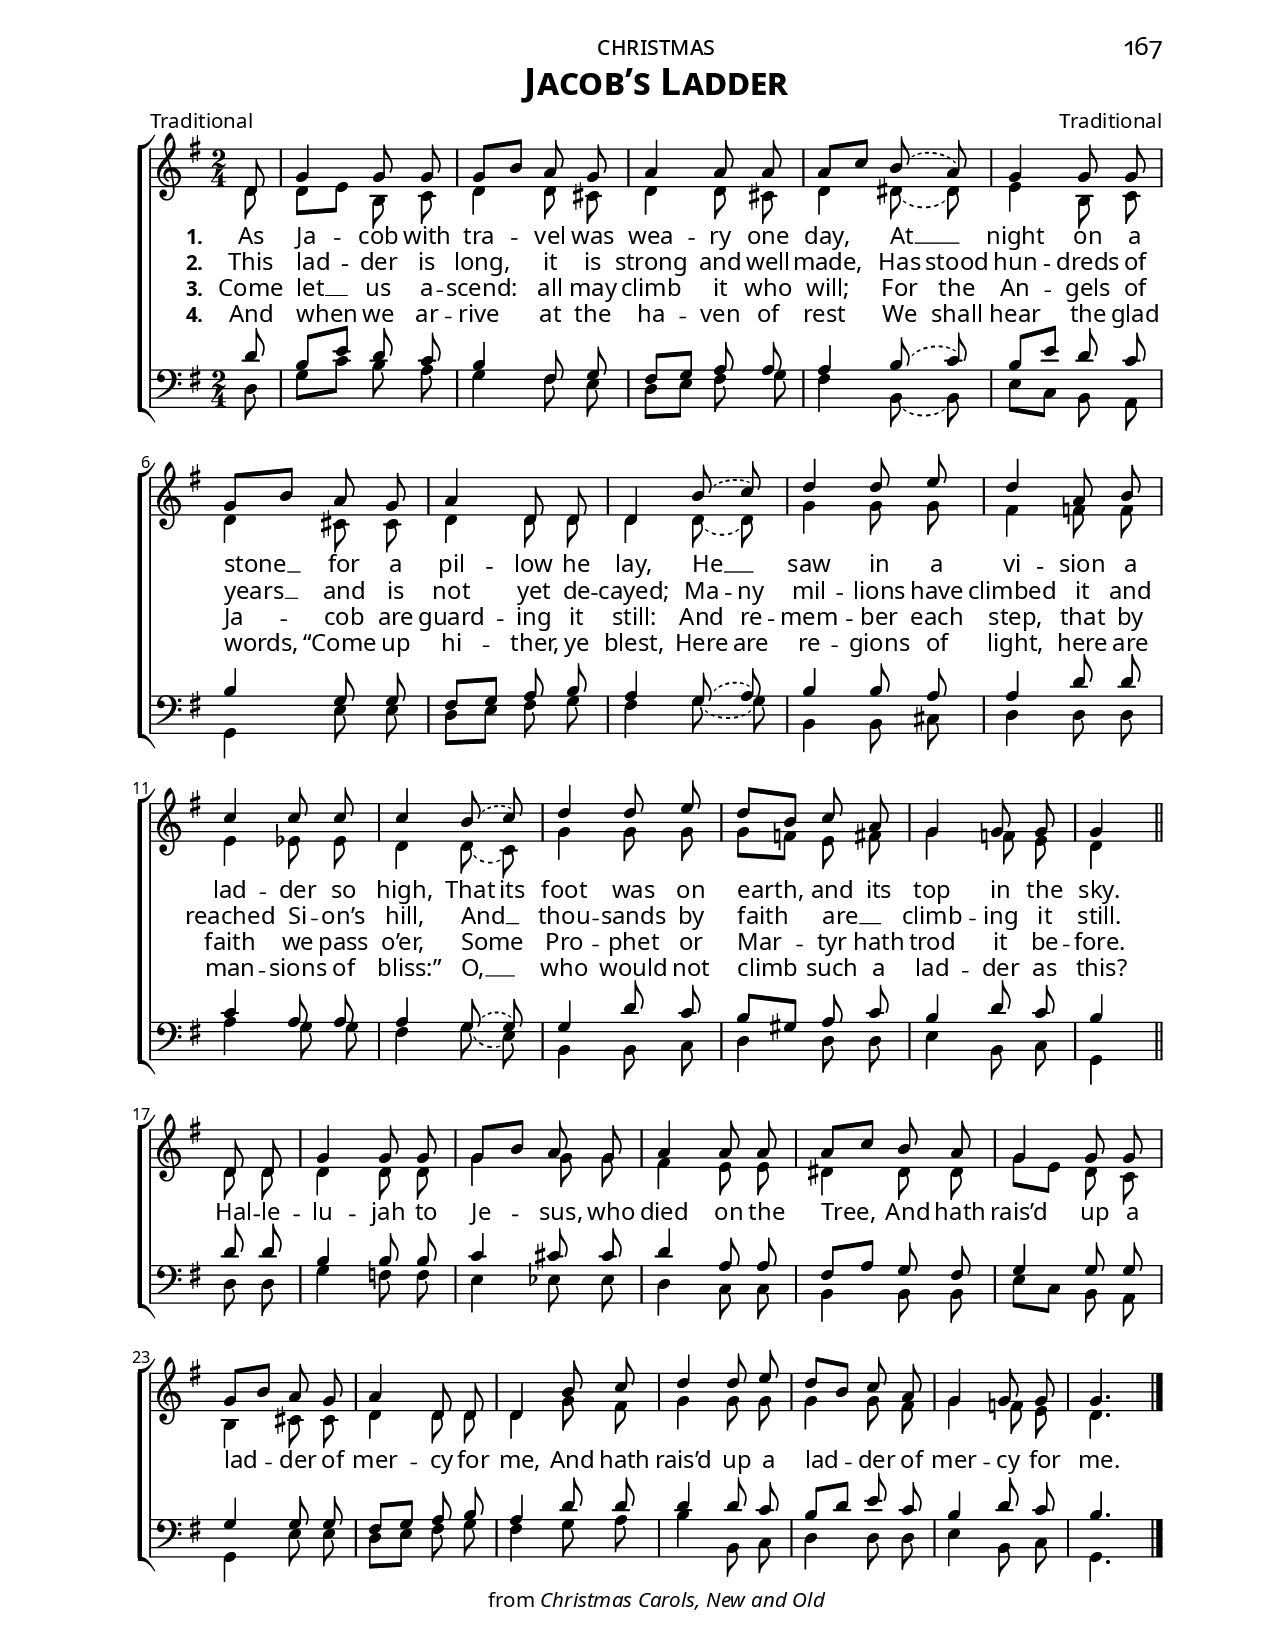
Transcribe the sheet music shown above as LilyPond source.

\version "2.24.0"
\include "util.ly"
\header {
  title = \markup{\override #'(font-name . "Garamond Premier Pro Semibold"){ \abs-fontsize #18 \smallCapsOldStyle"Jacob’s Ladder"}}
  poet = \markup\oldStyleNum"Traditional"
  composer = \markup\oldStyleNum"Traditional"
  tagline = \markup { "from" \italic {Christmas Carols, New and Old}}
}
\paper {
  %print-all-headers = ##t
  paper-height = 11\in
  paper-width = 8.5\in
  indent = 0\in
  %system-system-spacing = #'((basic-distance . 10) (padding . 0))
  system-system-spacing =
    #'((basic-distance . 0)
       (minimum-distance . 0)
       (padding . -15)
       (stretchability . 100))
  ragged-last-bottom = ##f
  ragged-bottom = ##f
  two-sided = ##t
  inner-margin = 1\in
  outer-margin = 0.75\in
  top-margin = 0.26\in
  bottom-margin = 0.25\in
  first-page-number = #167
  print-first-page-number = ##t
  headerLine = \markup{\override #'(font-name . "Garamond Premier Pro") \smallCapsOldStyle"christmas"}
  oddHeaderMarkup = \markup\fill-line{
     \override #'(font-name . "Garamond Premier Pro")\abs-fontsize #12.5
     \combine 
        \fill-line{"" \if \should-print-page-number
        \oldStylePageNum""
        }
        \fill-line{\headerLine}
  }
  evenHeaderMarkup = \markup {
     \override #'(font-name . "Garamond Premier Pro")\abs-fontsize #12.5
     \combine
        \if \should-print-page-number
        \oldStylePageNum""
        \fill-line{\headerLine}
  }
}
#(set-global-staff-size 18) \paper{ #(define fonts (make-pango-font-tree "Garamond Premier Pro" "Garamond Premier Pro" "Garamond Premier Pro" (/ 18 20))) }
global = {
  \key g \major
  \time 2/4
  \autoBeamOff
  \slurDashed
}

sopMusic = \relative c' {
  \partial 8 d8 |
  g4 g8 g |
  g[ b] a g |
  a4 a8 a |
  a[ c] b( a) |
  
  g4 g8 g |
  g[ b] a g |
  a4 d,8 d |
  d4 b'8( c) |
  d4 d8 e |
  
  d4 a8 b |
  c4 c8 c |
  \slurDashed
  c4 b8( c) |
  d4 d8 e |
  d[ b] c a|
  
  g4 g8 g |
  \partial 4 g4 \bar "||" \break
  \partial 4 d8 d |
  g4 g8 g |
  g[ b] a g |
  a4 a8 a |
  
  a[ c] b a |
  g4 g8 g |
  g[ b] a g |
  a4 d,8 d |
  
  d4 b'8 c |
  d4 d8 e |
  d[ b] c a |
  g4 g8 g |
  \partial 4. g4. \bar "|."
}
sopWords = \lyricmode {
  
}

altoMusic = \relative c' {
  d8 |
  d[ e] b c |
  d4 d8 cis |
  d4 d8 cis |
  d4 dis8( dis) |
  
  e4 b8 c |
  d4 cis8 cis |
  d4 d8 d |
  d4 d8( d) |
  g4 g8 g |
  
  fis4 f8 f |
  e4 ees8 ees8 |
  \slurDashed
  d4 d8( c) |
  g'4 g8 g |
  g[ f] e fis |
  
  g4 f8 e |
  d4 \bar "||"
  d8 d |
  d4 d8 d |
  g4 g8 g |
  fis4 e8 e |
  
  dis4 dis8 dis |
  g[ e] d c |
  b4 cis8 cis |
  d4 d8 d |
  
  d4 g8 fis |
  g4 g8 g |
  g4 g8 fis |
  g4 f8 e |
  d4. \bar "|."
}
dropLyrics = {
  \dropLyricsXI
}
altoWords = \lyricmode {
  \dropLyrics
  \set stanza = #"1. "
  As Ja -- cob with tra -- vel was wea -- ry one
  \set associatedVoice = "sopranos"
  day,
  At __ night on a stone __ for a pil -- low he lay,
  He __ saw in a vi -- sion a lad -- der so high,
  \set ignoreMelismata = ##t
  That its foot was on \unset ignoreMelismata
  earth, and its top in the sky.
  
  Hal -- le -- lu -- jah to Je -- sus, who died on the Tree,
  And hath rais’d up a lad -- der of mer -- cy for me,
  And hath rais’d up a lad -- der of mer -- cy for me.
}
altoWordsII = \lyricmode {
  \dropLyrics
%\markup\italic
  \set stanza = #"2. "
  This lad -- der is long, it is strong and well -- 
  \set associatedVoice = "sopranos"
  made,
  \set ignoreMelismata = ##t
  Has stood hun -- dreds of years __ _ and is not yet de -- cayed;
  Ma -- ny mil -- lions have climbed it and reached Si -- on’s hill,
  And __ _ thou -- sands by faith _ are __ _ climb -- ing it still.
}
altoWordsIII = \lyricmode {
  \dropLyrics
  \set stanza = #"3. "
  Come let __ us a -- scend: all may climb it who 
  \set associatedVoice = "sopranos"
  will;
  \set ignoreMelismata = ##t
  For the An -- gels of Ja -- _ cob are guard -- ing it still:
  And re -- mem -- ber each step, that by faith we pass o’er,
  Some _ Pro -- phet or Mar -- _ tyr hath trod it be -- fore.
}
altoWordsIV = \lyricmode {
  \dropLyrics
  \set stanza = #"4. "
  And when we ar -- rive at the ha -- ven of 
  \set associatedVoice = "sopranos"
  rest
  \set ignoreMelismata = ##t
  We shall hear the glad words, _ “Come up hi -- ther, ye blest,
  Here are re -- gions of light, here are man -- sions of bliss:”
  O, __ _ who would not climb _ such a lad -- der as this?
}
altoWordsV = \lyricmode {
  \set stanza = #"5. "
  \set ignoreMelismata = ##t
}
altoWordsVI = \lyricmode {
  \set stanza = #"6. "
  \set ignoreMelismata = ##t
}
tenorMusic = \relative c' {
  d8 |
  b[ e] d c |
  b4 fis8 g |
  fis[ g] a a |
  a4 b8( c) |
  
  b[ e] d c |
  b4 g8 g |
  fis[ g] a b |
  a4 g8( a) |
  b4 b8 a |
  
  a4 d8 d |
  c4 a8 a |
  \slurDashed
  a4 g8( g) |
  g4 d'8 c |
  b[ gis] a c |
  
  b4 d8 c |
  b4 \bar "||"
  d8 d |
  b4 b8 b |
  c4 cis8 cis |
  d4 a8 a |
  
  fis[ a] g fis |
  g4 g8 g |
  g4 g8 g |
  fis[ g] a b |
  
  a4 d8 d |
  d4 d8 c |
  b[ d] e c |
  b4 d8 c |
  b4. \bar "|."
}
tenorWords = \lyricmode {

}

bassMusic = \relative c {
  d8 |
  g[ c] b a |
  g4 fis8 e |
  d[ e] fis g |
  fis4 b,8( b) |
  
  e8[ c] b a |
  g4 e'8 e |
  d[ e] fis g |
  fis4 g8( g) |
  b,4 b8 cis |
  
  d4 d8 d |
  a'4 g8 g |
  \slurDashed
  fis4 g8( e) |
  b4 b8 c |
  d4 d8 d |
  
  e4 b8 c |
  g4 \bar "||"
  d'8 d |
  g4 f8 f |
  e4 ees8 ees |
  d4 c8 c |
  
  b4 b8 b |
  e[ c] b a |
  g4 e'8 e |
  d[ e] fis g |
  
  fis4 g8 a |
  b4 b,8 c |
  d4 d8 d |
  e4 b8 c |
  g4. \bar "|."
}
bassWords = \lyricmode {

}

pianoRH = \relative c' {
  
}
pianoLH = \relative c' {
  
}

\score {
  <<
   \new ChoirStaff <<
%    \new Lyrics = sopranos \with { \override VerticalAxisGroup.nonstaff-relatedstaff-spacing = #'((basic-distance . 1)) }
    \new Staff = women <<
      \new Voice = "sopranos" { \voiceOne << \global \sopMusic >> }
      \new Voice = "altos" { \voiceTwo << \global \altoMusic >> }
    >>
    \new Lyrics \with { alignAboveContext = #"women" \override VerticalAxisGroup.nonstaff-relatedstaff-spacing = #'((basic-distance . 1))} \lyricsto "sopranos" \sopWords
     \new Lyrics = "altosVI"  \with { alignBelowContext = #"women" \override VerticalAxisGroup.nonstaff-relatedstaff-spacing = #'((basic-distance . 1))} \lyricsto "altos" \altoWordsVI
    \new Lyrics = "altosV"  \with { alignBelowContext = #"women" \override VerticalAxisGroup.nonstaff-relatedstaff-spacing = #'((basic-distance . 1))} \lyricsto "altos" \altoWordsV
    \new Lyrics = "altosIV"  \with { alignBelowContext = #"women" \override VerticalAxisGroup.nonstaff-relatedstaff-spacing = #'((basic-distance . 1))} \lyricsto "altos" \altoWordsIV
    \new Lyrics = "altosIII"  \with { alignBelowContext = #"women" \override VerticalAxisGroup.nonstaff-relatedstaff-spacing = #'((basic-distance . 1))} \lyricsto "altos" \altoWordsIII
    \new Lyrics = "altosII"  \with { alignBelowContext = #"women" \override VerticalAxisGroup.nonstaff-relatedstaff-spacing = #'((basic-distance . 1))} \lyricsto "altos" \altoWordsII
    \new Lyrics = "altos"  \with { alignBelowContext = #"women" \override VerticalAxisGroup.nonstaff-relatedstaff-spacing = #'((padding . -0.9))} \lyricsto "altos" \altoWords
   \new Staff = men <<
      \clef bass
      \new Voice = "tenors" { \voiceOne << \global \tenorMusic >> }
      \new Voice = "basses" { \voiceTwo << \global \bassMusic >> }
    >>
    \new Lyrics \with { alignAboveContext = #"men" \override VerticalAxisGroup.nonstaff-relatedstaff-spacing = #'((basic-distance . 1)) } \lyricsto "tenors" \tenorWords
    \new Lyrics \with { alignBelowContext = #"men" \override VerticalAxisGroup.nonstaff-relatedstaff-spacing = #'((basic-distance . 1)) } \lyricsto "basses" \bassWords
  >>
%    \new PianoStaff << \new Staff { \new Voice { \pianoRH } } \new Staff { \clef "bass" \pianoLH } >>
  >>
  \layout {
  \context {
    \Lyrics
    \override LyricText.font-size = #1.3
  }
    \context {
      \Score
      %\override SpacingSpanner.base-shortest-duration = #(ly:make-moment 1/8)
      %\override SpacingSpanner.common-shortest-duration = #(ly:make-moment 1/4)
    }
    \context {
      % Remove all empty staves
      % \Staff \RemoveEmptyStaves \override VerticalAxisGroup.remove-first = ##t
    }
    \context {
      \Lyrics
      \override LyricText.X-offset = #center-on-word
    }
  }
}

